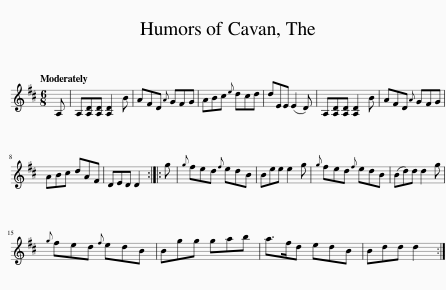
X:1
L:1/8
Q:1/4=120
M:6/8
I:linebreak $
K:D
V:1 treble
V:1
 A, | A,[A,D][A,D] [A,D]2 B | AFD{A} GFG | ABc{e} dcd | dEE (E2 D) | %5
 A,[A,D][A,D] [A,D]2 B | AFD{A} GFG |$ ABc dAF | DED D2 :: g | %10
{g} fed{f} edB | Bee e2 g |{g} fed{f} edB | (Bd)d d2 g |${g} fed{f} edB | %15
 Bgg gab | a>fd edB | Bdd d2 :| %18
